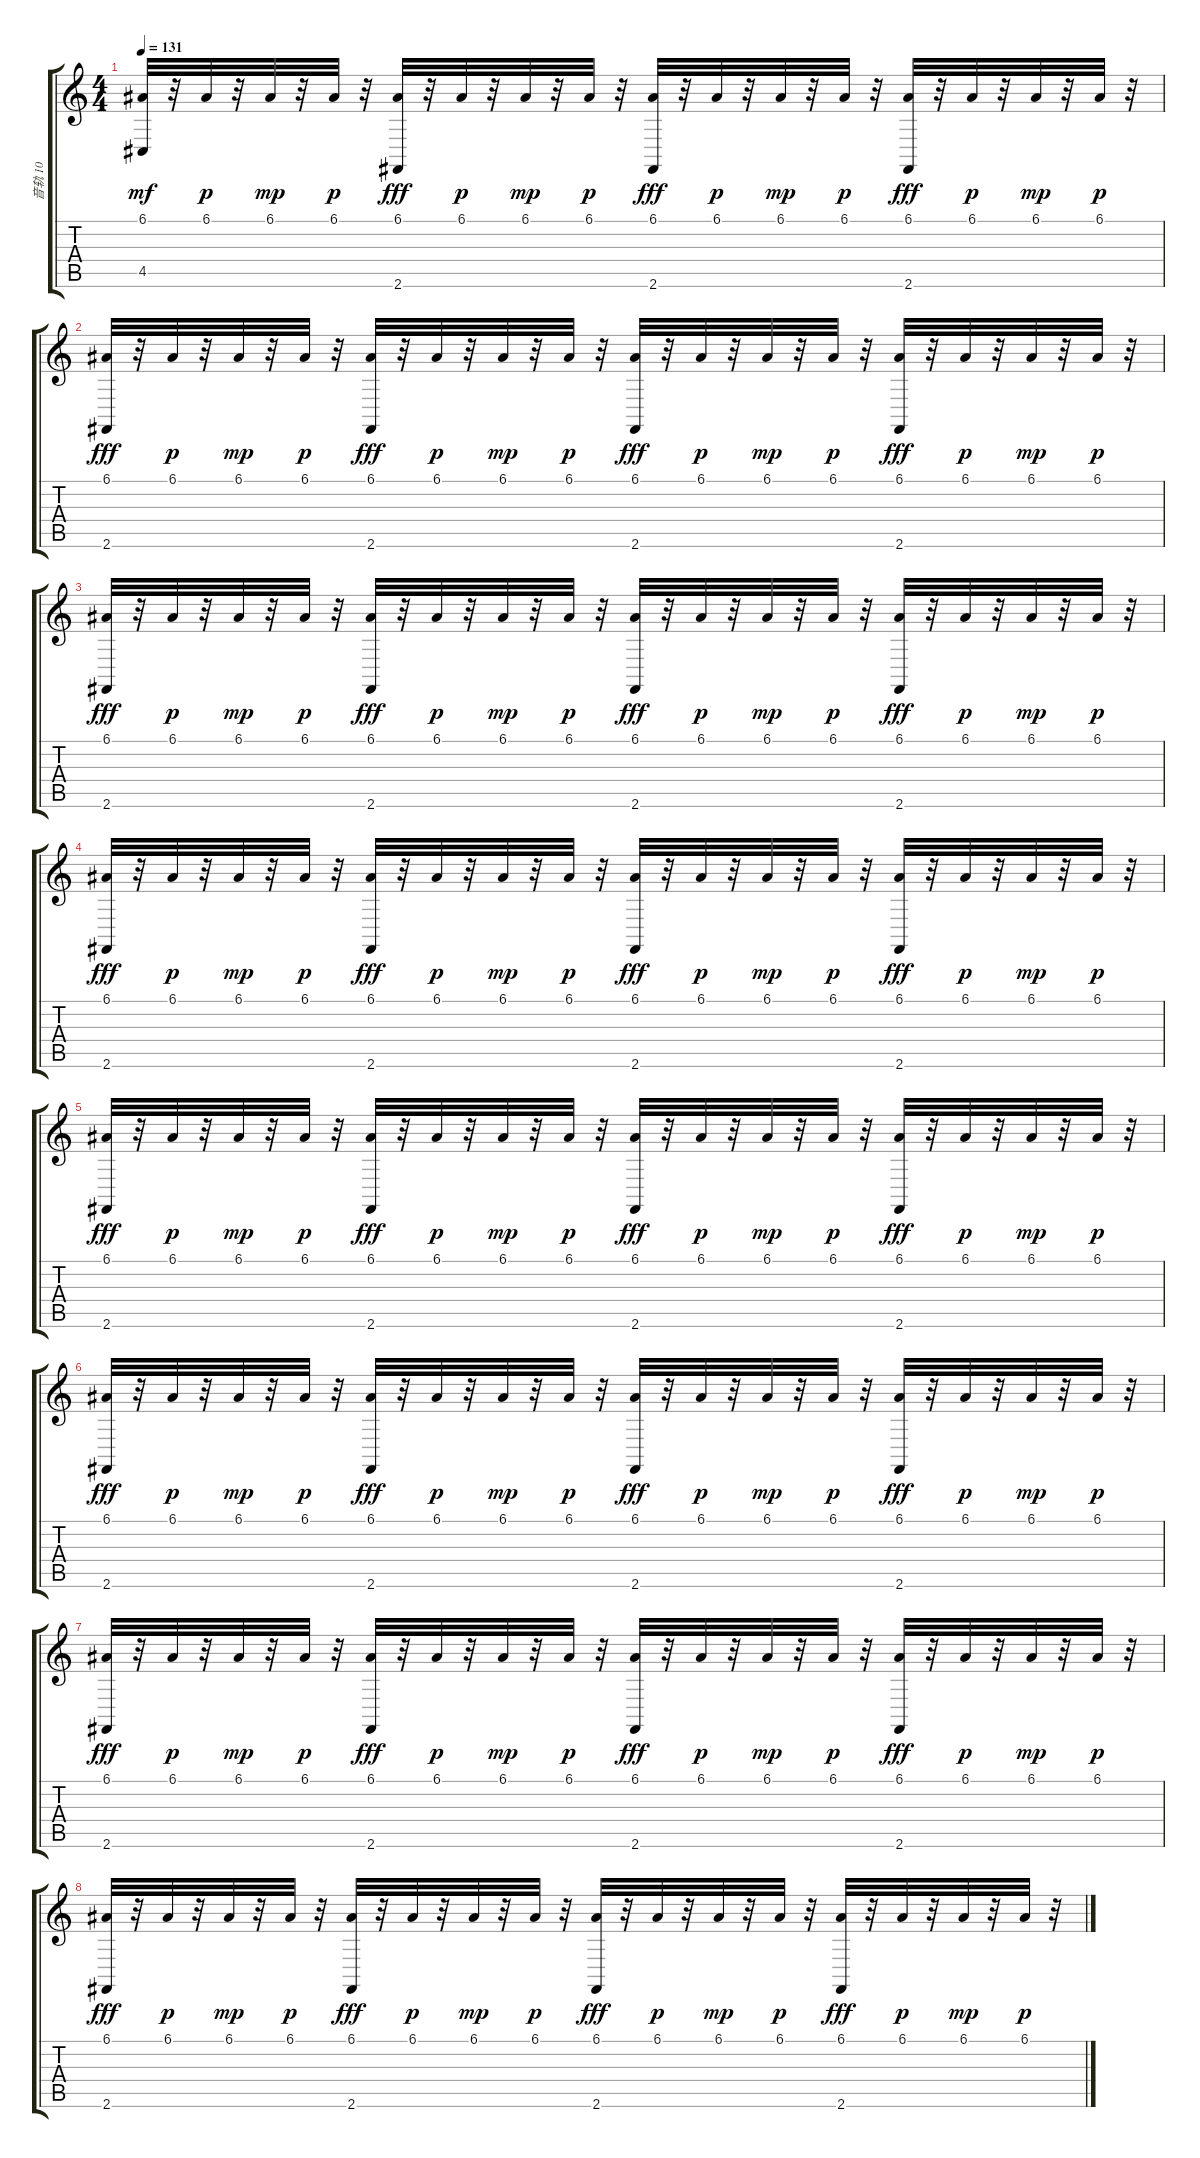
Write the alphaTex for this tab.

\track ("音轨 10" "音轨 10") {instrument drawbarorgan}
\staff {score tabs}
\tuning (E4 B3 G3 D3 A2 E2) {hide}
\ts (4 4)
\tempo 131
\clef g2
\ks c
(6.1 4.5).32{dy mf} r.32 6.1.32{dy p} r.32 6.1.32{dy mp} r.32 6.1.32{dy p} r.32 (6.1 2.6).32{dy fff} r.32 6.1.32{dy p} r.32 6.1.32{dy mp} r.32 6.1.32{dy p} r.32 (6.1 2.6).32{dy fff} r.32 6.1.32{dy p} r.32 6.1.32{dy mp} r.32 6.1.32{dy p} r.32 (6.1 2.6).32{dy fff} r.32 6.1.32{dy p} r.32 6.1.32{dy mp} r.32 6.1.32{dy p} r.32 |
(6.1 2.6).32{dy fff} r.32 6.1.32{dy p} r.32 6.1.32{dy mp} r.32 6.1.32{dy p} r.32 (6.1 2.6).32{dy fff} r.32 6.1.32{dy p} r.32 6.1.32{dy mp} r.32 6.1.32{dy p} r.32 (6.1 2.6).32{dy fff} r.32 6.1.32{dy p} r.32 6.1.32{dy mp} r.32 6.1.32{dy p} r.32 (6.1 2.6).32{dy fff} r.32 6.1.32{dy p} r.32 6.1.32{dy mp} r.32 6.1.32{dy p} r.32 |
(6.1 2.6).32{dy fff} r.32 6.1.32{dy p} r.32 6.1.32{dy mp} r.32 6.1.32{dy p} r.32 (6.1 2.6).32{dy fff} r.32 6.1.32{dy p} r.32 6.1.32{dy mp} r.32 6.1.32{dy p} r.32 (6.1 2.6).32{dy fff} r.32 6.1.32{dy p} r.32 6.1.32{dy mp} r.32 6.1.32{dy p} r.32 (6.1 2.6).32{dy fff} r.32 6.1.32{dy p} r.32 6.1.32{dy mp} r.32 6.1.32{dy p} r.32 |
(6.1 2.6).32{dy fff} r.32 6.1.32{dy p} r.32 6.1.32{dy mp} r.32 6.1.32{dy p} r.32 (6.1 2.6).32{dy fff} r.32 6.1.32{dy p} r.32 6.1.32{dy mp} r.32 6.1.32{dy p} r.32 (6.1 2.6).32{dy fff} r.32 6.1.32{dy p} r.32 6.1.32{dy mp} r.32 6.1.32{dy p} r.32 (6.1 2.6).32{dy fff} r.32 6.1.32{dy p} r.32 6.1.32{dy mp} r.32 6.1.32{dy p} r.32 |
(6.1 2.6).32{dy fff} r.32 6.1.32{dy p} r.32 6.1.32{dy mp} r.32 6.1.32{dy p} r.32 (6.1 2.6).32{dy fff} r.32 6.1.32{dy p} r.32 6.1.32{dy mp} r.32 6.1.32{dy p} r.32 (6.1 2.6).32{dy fff} r.32 6.1.32{dy p} r.32 6.1.32{dy mp} r.32 6.1.32{dy p} r.32 (6.1 2.6).32{dy fff} r.32 6.1.32{dy p} r.32 6.1.32{dy mp} r.32 6.1.32{dy p} r.32 |
(6.1 2.6).32{dy fff} r.32 6.1.32{dy p} r.32 6.1.32{dy mp} r.32 6.1.32{dy p} r.32 (6.1 2.6).32{dy fff} r.32 6.1.32{dy p} r.32 6.1.32{dy mp} r.32 6.1.32{dy p} r.32 (6.1 2.6).32{dy fff} r.32 6.1.32{dy p} r.32 6.1.32{dy mp} r.32 6.1.32{dy p} r.32 (6.1 2.6).32{dy fff} r.32 6.1.32{dy p} r.32 6.1.32{dy mp} r.32 6.1.32{dy p} r.32 |
(6.1 2.6).32{dy fff} r.32 6.1.32{dy p} r.32 6.1.32{dy mp} r.32 6.1.32{dy p} r.32 (6.1 2.6).32{dy fff} r.32 6.1.32{dy p} r.32 6.1.32{dy mp} r.32 6.1.32{dy p} r.32 (6.1 2.6).32{dy fff} r.32 6.1.32{dy p} r.32 6.1.32{dy mp} r.32 6.1.32{dy p} r.32 (6.1 2.6).32{dy fff} r.32 6.1.32{dy p} r.32 6.1.32{dy mp} r.32 6.1.32{dy p} r.32 |
(6.1 2.6).32{dy fff} r.32 6.1.32{dy p} r.32 6.1.32{dy mp} r.32 6.1.32{dy p} r.32 (6.1 2.6).32{dy fff} r.32 6.1.32{dy p} r.32 6.1.32{dy mp} r.32 6.1.32{dy p} r.32 (6.1 2.6).32{dy fff} r.32 6.1.32{dy p} r.32 6.1.32{dy mp} r.32 6.1.32{dy p} r.32 (6.1 2.6).32{dy fff} r.32 6.1.32{dy p} r.32 6.1.32{dy mp} r.32 6.1.32{dy p} r.32
